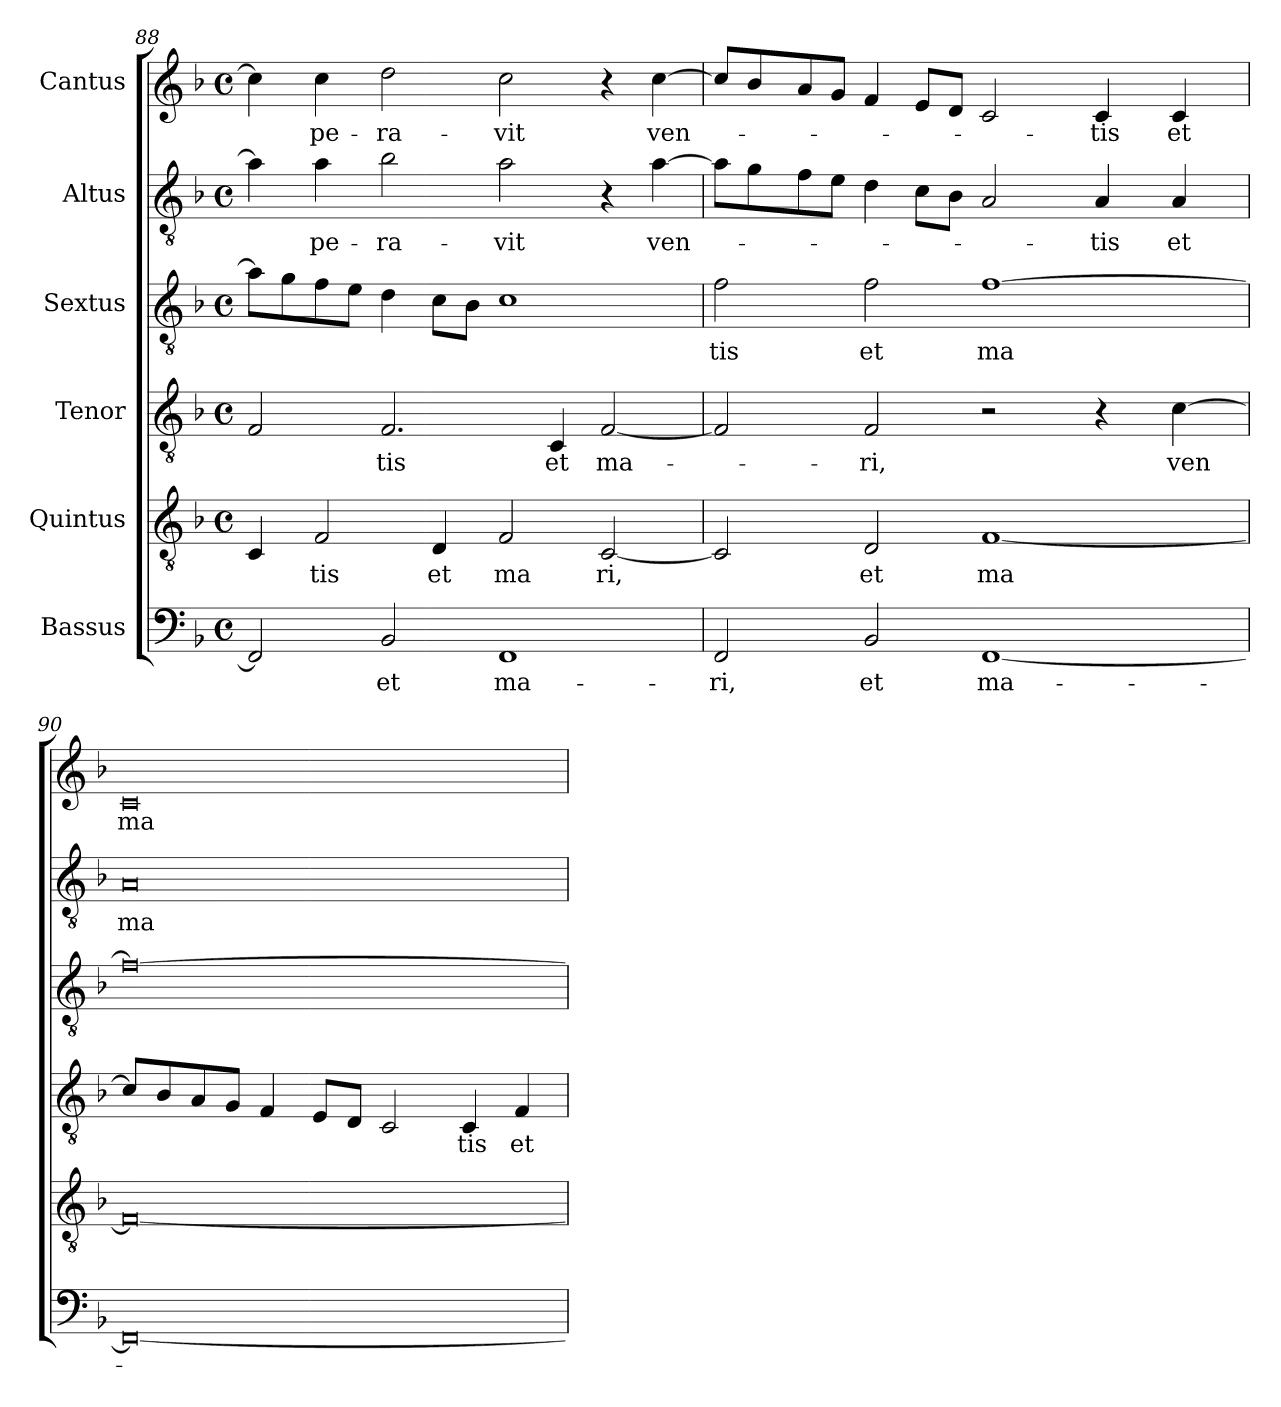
**kern	**text	**kern	**text	**kern	**text	**kern	**text	**kern	**text	**kern	**text
*part6	*part6	*part5	*part5	*part4	*part4	*part3	*part3	*part2	*part2	*part1	*part1
*staff6	*staff6	*staff5	*staff5	*staff4	*staff4	*staff3	*staff3	*staff2	*staff2	*staff1	*staff1
*I"Bassus	*	*I"Quintus	*	*I"Tenor	*	*I"Sextus	*	*I"Altus	*	*I"Cantus	*
*clefF4	*	*clefGv2	*	*clefGv2	*	*clefGv2	*	*clefGv2	*	*clefG2	*
*k[b-]	*	*k[b-]	*	*k[b-]	*	*k[b-]	*	*k[b-]	*	*k[b-]	*
*F:	*	*F:	*	*F:	*	*F:	*	*F:	*	*F:	*
*M4/4	*	*M4/4	*	*M4/4	*	*M4/4	*	*M4/4	*	*M4/4	*
*met(c)	*	*met(c)	*	*met(c)	*	*met(c)	*	*met(c)	*	*met(c)	*
=88	=88	=88	=88	=88	=88	=88	=88	=88	=88	=88	=88
2FF/]	.	4C/	.	2F/	.	8a\L]	.	4a\]	.	4cc\]	.
.	.	.	.	.	.	8g\	.	.	.	.	.
!	!	!	!LO:LY:b:cj	!	!	!	!	!	!LO:LY:b:cj	!	!LO:LY:b:cj
.	.	2F/	tis	.	.	8f\	.	4a\	-pe-	4cc\	-pe-
.	.	.	.	.	.	8e\J	.	.	.	.	.
!	!LO:LY:b:cj	!	!	!	!LO:LY:b:cj	!	!	!	!LO:LY:b:cj	!	!LO:LY:b:cj
2BB-/	et	.	.	2.F/	-tis	4d\	.	2b-\	-ra-	2dd\	-ra-
!	!	!	!LO:LY:b:cj	!	!	!	!	!	!	!	!
.	.	4D/	et	.	.	8c\L	.	.	.	.	.
.	.	.	.	.	.	8B-\J	.	.	.	.	.
!	!LO:LY:b:cj	!	!LO:LY:b:cj	!	!	!	!	!	!LO:LY:b:cj	!	!LO:LY:b:cj
1FF	ma-	2F/	ma	.	.	1c	.	2a\	-vit	2cc\	-vit
!	!	!	!	!	!LO:LY:b:cj	!	!	!	!	!	!
.	.	.	.	4C/	et	.	.	.	.	.	.
!	!	!	!LO:LY:b:cj	!	!LO:LY:b	!	!	!	!	!	!
.	.	[>2C/	ri,	[>2F/	ma-	.	.	4r	.	4r	.
!	!	!	!	!	!	!	!	!	!LO:LY:b	!	!LO:LY:b
.	.	.	.	.	.	.	.	[>4a\	ven-	[<4cc\	ven-
!!LO:PB:g=z
=89	=89	=89	=89	=89	=89	=89	=89	=89	=89	=89	=89
!	!LO:LY:b:cj	!	!	!	!	!	!LO:LY:b:cj	!	!	!	!
*	*	*^	*	*	*	*	*	*^	*	*	*
2FF/	-ri,	2C/]	8ryy	.	2F/]	.	2f\	tis	8a\L]	8.ryy	.	8cc/L]	.
.	.	.	64ryy	.	.	.	.	.	8g\	.	.	8b-/	.
.	.	.	1ryy	.	.	.	.	.	.	.	.	.	.
.	.	.	.	.	.	.	.	.	.	1ryy	.	.	.
.	.	.	.	.	.	.	.	.	8f\	.	.	8a/	.
.	.	.	.	.	.	.	.	.	8e\J	.	.	8g/J	.
!	!LO:LY:b:cj	!	!	!LO:LY:b:cj	!	!LO:LY:b:cj	!	!LO:LY:b:cj	!	!	!	!	!
2BB-/	et	2D/	.	et	2F/	-ri,	2f\	et	4d\	.	.	4f/	.
.	.	.	.	.	.	.	.	.	8c\L	.	.	8e/L	.
.	.	.	.	.	.	.	.	.	8B-\J	.	.	8d/J	.
!	!LO:LY:b:cj	!	!	!LO:LY:b:cj	!	!	!	!LO:LY:b:cj	!	!	!	!	!
[<1FF	ma-	[<1F	.	ma	2r	.	[>1f	ma	2A/	.	.	2c/	.
.	.	.	2ryy	.	.	.	.	.	.	.	.	.	.
.	.	.	.	.	.	.	.	.	.	2ryy	.	.	.
!	!	!	!	!	!	!	!	!	!	!	!LO:LY:b:cj	!	!LO:LY:b:cj
.	.	.	.	.	4r	.	.	.	4A/	.	-tis	4c/	-tis
.	.	.	4ryy	.	.	.	.	.	.	.	.	.	.
.	.	.	.	.	.	.	.	.	.	4ryy	.	.	.
!	!	!	!	!	!	!LO:LY:b	!	!	!	!	!LO:LY:b:cj	!	!LO:LY:b:cj
.	.	.	.	.	[>4c\	ven	.	.	4A/	.	et	4c/	et
.	.	.	16..ryy	.	.	.	.	.	.	.	.	.	.
.	.	.	.	.	.	.	.	.	.	16ryy	.	.	.
=90	=90	=90	=90	=90	=90	=90	=90	=90	=90	=90	=90	=90	=90
!	!	!	!	!	!	!	!	!	!	!	!LO:LY:b:cj	!	!LO:LY:b:cj
*	*	*v	*v	*	*	*	*	*	*v	*v	*	*	*
0FF_<	.	0F_<	.	8c/L]	.	0f_>	.	0A	ma-	0c	ma
.	.	.	.	8B-/	.	.	.	.	.	.	.
.	.	.	.	8A/	.	.	.	.	.	.	.
.	.	.	.	8G/J	.	.	.	.	.	.	.
.	.	.	.	4F/	.	.	.	.	.	.	.
.	.	.	.	8E/L	.	.	.	.	.	.	.
.	.	.	.	8D/J	.	.	.	.	.	.	.
.	.	.	.	2C/	.	.	.	.	.	.	.
!	!	!	!	!	!LO:LY:b:cj	!	!	!	!	!	!
.	.	.	.	4C/	tis	.	.	.	.	.	.
!	!	!	!	!	!LO:LY:b:cj	!	!	!	!	!	!
.	.	.	.	4F/	et	.	.	.	.	.	.
=	=	=	=	=	=	=	=	=	=	=	=
*-	*-	*-	*-	*-	*-	*-	*-	*-	*-	*-	*-
